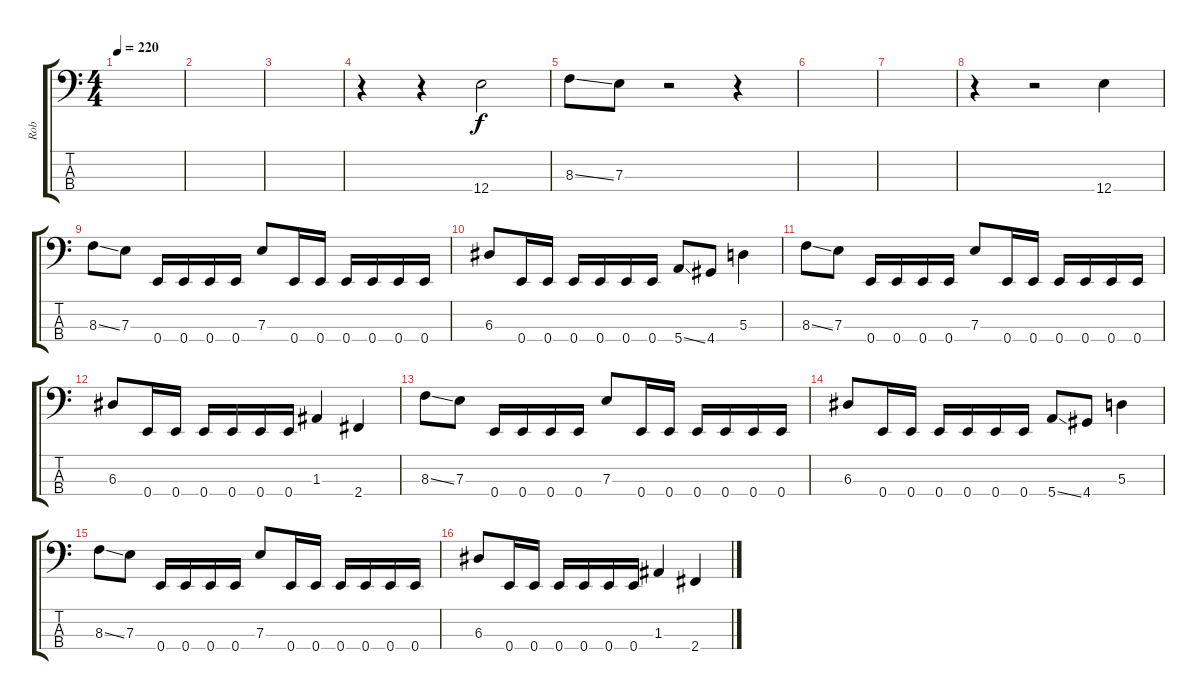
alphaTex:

\track ("Rob" "Rob") {instrument electricbasspick}
\staff {score tabs}
\tuning (G2 D2 A1 E1) {hide}
\ts (4 4)
\tempo 220
\clef f4
\ks c
|
|
|
r.4 r.4 12.4.2 |
8.3{ss}.8 7.3.8 r.2 r.4 |
|
|
r.4 r.2 12.4.4 |
8.3{ss}.8 7.3.8 0.4.16 0.4.16 0.4.16 0.4.16 7.3.8 0.4.16 0.4.16 0.4.16 0.4.16 0.4.16 0.4.16 |
6.3.8 0.4.16 0.4.16 0.4.16 0.4.16 0.4.16 0.4.16 5.4{ss}.8 4.4.8 5.3.4 |
8.3{ss}.8 7.3.8 0.4.16 0.4.16 0.4.16 0.4.16 7.3.8 0.4.16 0.4.16 0.4.16 0.4.16 0.4.16 0.4.16 |
6.3.8 0.4.16 0.4.16 0.4.16 0.4.16 0.4.16 0.4.16 1.3.4 2.4.4 |
8.3{ss}.8 7.3.8 0.4.16 0.4.16 0.4.16 0.4.16 7.3.8 0.4.16 0.4.16 0.4.16 0.4.16 0.4.16 0.4.16 |
6.3.8 0.4.16 0.4.16 0.4.16 0.4.16 0.4.16 0.4.16 5.4{ss}.8 4.4.8 5.3.4 |
8.3{ss}.8 7.3.8 0.4.16 0.4.16 0.4.16 0.4.16 7.3.8 0.4.16 0.4.16 0.4.16 0.4.16 0.4.16 0.4.16 |
6.3.8 0.4.16 0.4.16 0.4.16 0.4.16 0.4.16 0.4.16 1.3.4 2.4.4
